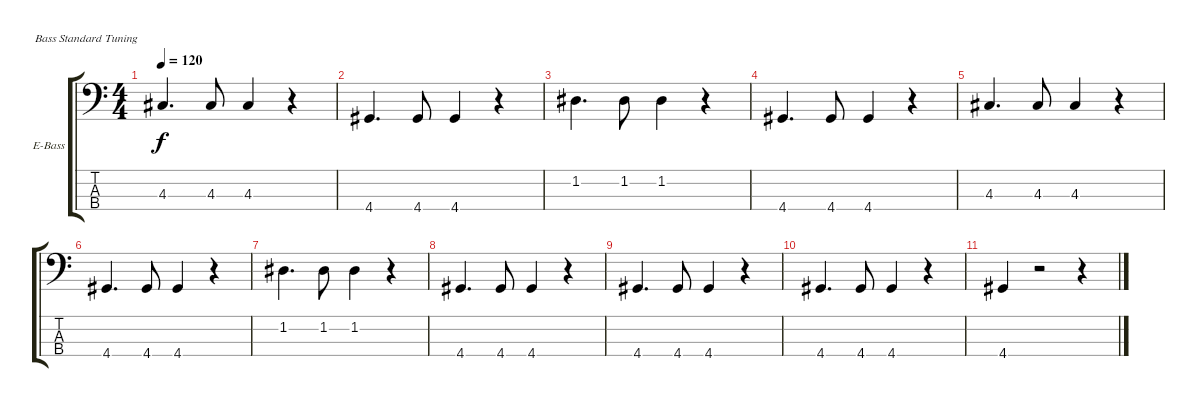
\defaultSystemsLayout 4
\bracketExtendMode groupsimilarinstruments
\firstSystemTrackNameOrientation horizontal
\otherSystemsTrackNameOrientation horizontal
\track ("Electric Bass" "E-Bass") {instrument electricbassfinger}
\staff {score tabs}
\tuning (G2 D2 A1 E1)
\ts (4 4)
\tempo 120
\clef f4
\scale
0.333333
\ks c
4.3.4{d dy f} 4.3.8 4.3.4 r.4 |
\scale
0.333333 4.4.4{d} 4.4.8 4.4.4 r.4 |
\scale
0.333333 1.2.4{d} 1.2.8 1.2.4 r.4 |
\scale
0.333333 4.4.4{d} 4.4.8 4.4.4 r.4 |
\scale
0.333333 4.3.4{d} 4.3.8 4.3.4 r.4 |
\scale
0.333333 4.4.4{d} 4.4.8 4.4.4 r.4 |
\scale
0.333333 1.2.4{d} 1.2.8 1.2.4 r.4 |
\scale
0.333333 4.4.4{d} 4.4.8 4.4.4 r.4 |
\scale
0.333333 4.4.4{d} 4.4.8 4.4.4 r.4 |
\scale
0.333333 4.4.4{d} 4.4.8 4.4.4 r.4 |
\scale
0.333333 4.4.4 r.2 r.4 |
\scale
0.333333 |
\scale
0.333333
